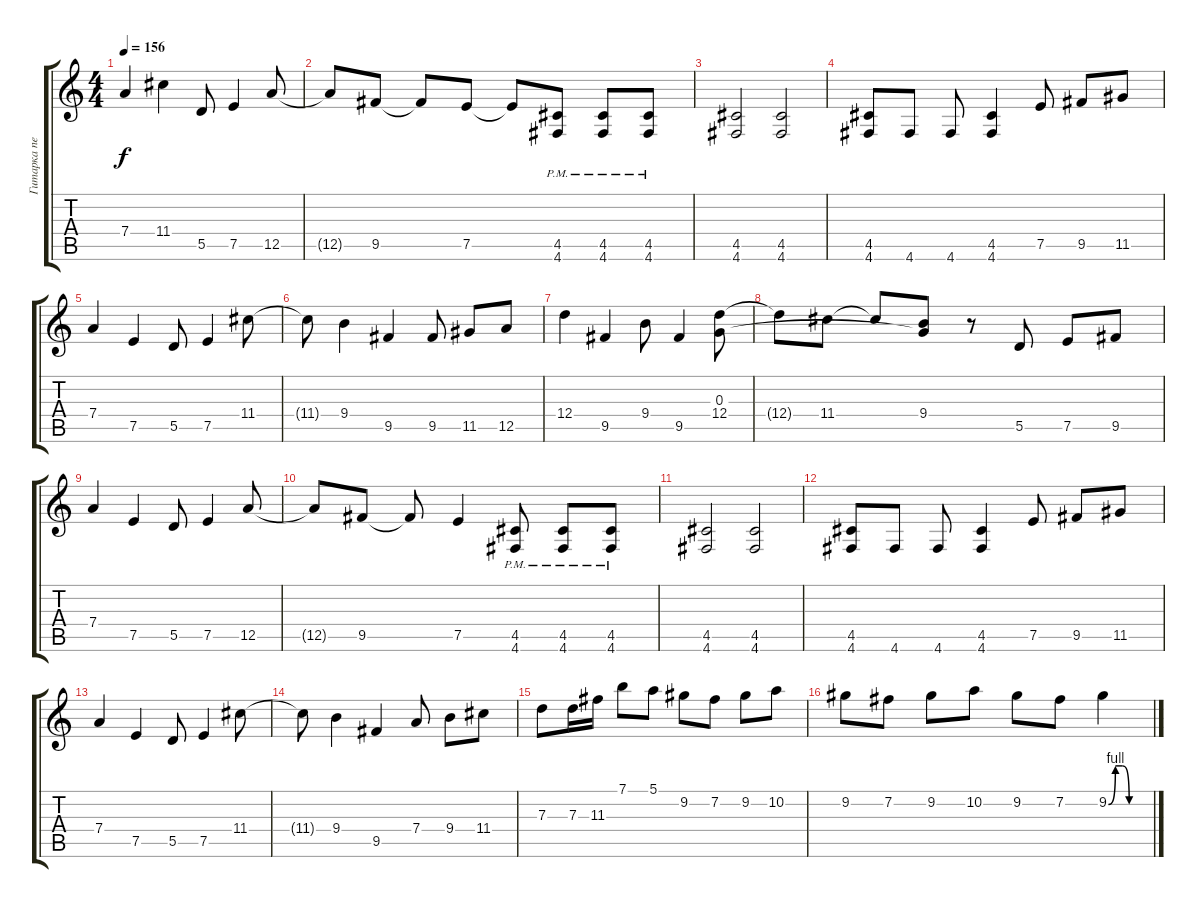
\track ("Гитарка первая" "Гитарка пе") {instrument distortionguitar}
\staff {score tabs}
\tuning (E4 B3 G3 D3 A2 D2) {hide}
\ts (4 4)
\tempo 156
\clef g2
\ks c
7.4.4{dy f} 11.4.4 5.5.8 7.5.4 12.5.8 |
12.5{t}.8 9.5.8 9.5{t}.8 7.5.8 7.5{t}.8 (4.5{pm} 4.6{pm}).8 (4.5{pm} 4.6{pm}).8 (4.5{pm} 4.6{pm}).8 |
(4.5 4.6).2 (4.5 4.6).2 |
(4.5 4.6).8 4.6.8 4.6.8 (4.5 4.6).4 7.5.8 9.5.8 11.5.8 |
7.4.4 7.5.4 5.5.8 7.5.4 11.4.8 |
11.4{t}.8 9.4.4 9.5.4 9.5.8 11.5.8 12.5.8 |
12.4.4 9.5.4 9.4.8 9.5.4 (0.3 12.4).8 |
12.4{t}.8 11.4.8 11.4{t}.8 (0.3{t} 9.4).8 r.8 5.5.8 7.5.8 9.5.8 |
7.4.4 7.5.4 5.5.8 7.5.4 12.5.8 |
12.5{t}.8 9.5.8 9.5{t}.8 7.5.4 (4.5{pm} 4.6{pm}).8 (4.5{pm} 4.6{pm}).8 (4.5{pm} 4.6{pm}).8 |
(4.5 4.6).2 (4.5 4.6).2 |
(4.5 4.6).8 4.6.8 4.6.8 (4.5 4.6).4 7.5.8 9.5.8 11.5.8 |
7.4.4 7.5.4 5.5.8 7.5.4 11.4.8 |
11.4{t}.8 9.4.4 9.5.4 7.4.8 9.4.8 11.4.8 |
7.3.8 7.3.16 11.3.16 7.1.8 5.1.8 9.2.8 7.2.8 9.2.8 10.2.8 |
9.2.8 7.2.8 9.2.8 10.2.8 9.2.8 7.2.8 9.2{be (custom 0 0 10 4 20 4 30 0 60 0)}.4
